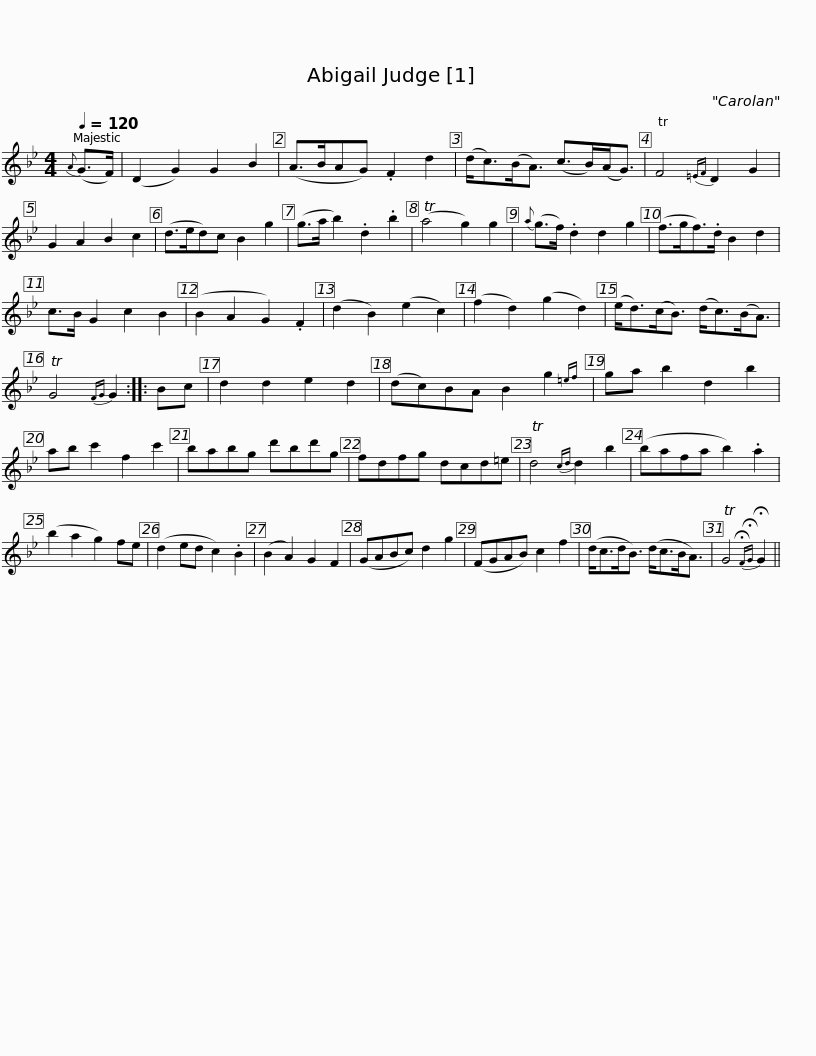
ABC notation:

X:1
L:1/8
Q:1/4=120
M:4/4
I:linebreak $
K:Gmin
V:1 treble
V:1
{A} (G>F) | (D2 G2) G2 B2 | (A>BAG) .F2 d2 | (d<c)(B<A) (c>B)(A<G) | TF4{=EF} D2 G2 | %5
 G2 A2 B2 c2 | (d>ed)c B2 g2 |$ (g>a b2) .d2 .b2 | (Ta4 g2) g2 |{a} (g>f) .d2 d2 g2 | %10
 (f>gf>).d B2 d2 | c>B G2 c2 B2 | (B2 A2 G2) .F2 | (d2 B2) (e2 c2) | (f2 d2) (g2 d2) |$ %15
 (e<d)(c<B) (d<c)(B<A) | TG4{FG} G2 :: Bc | d2 d2 e2 d2 | (dc)BA B2 g2{=ef} | %20
 ga b2 d2 b2 | ab c'2 f2 c'2 |$ babg d'bd'g | fdfg dcd=e | Td4{cd} d2 b2 | %25
 (bafa b2) .a2 | (b2 a2 g2) fe | (d2 ed c2) .B2 |$ (B2 A2) G2 F2 | (GABc) d2 g2 | %30
 (FGAB) c2 f2 | (d<cd<B) (d<cB<A) | TG4{!fermata!F!fermata!G} !fermata!G2 || %33
